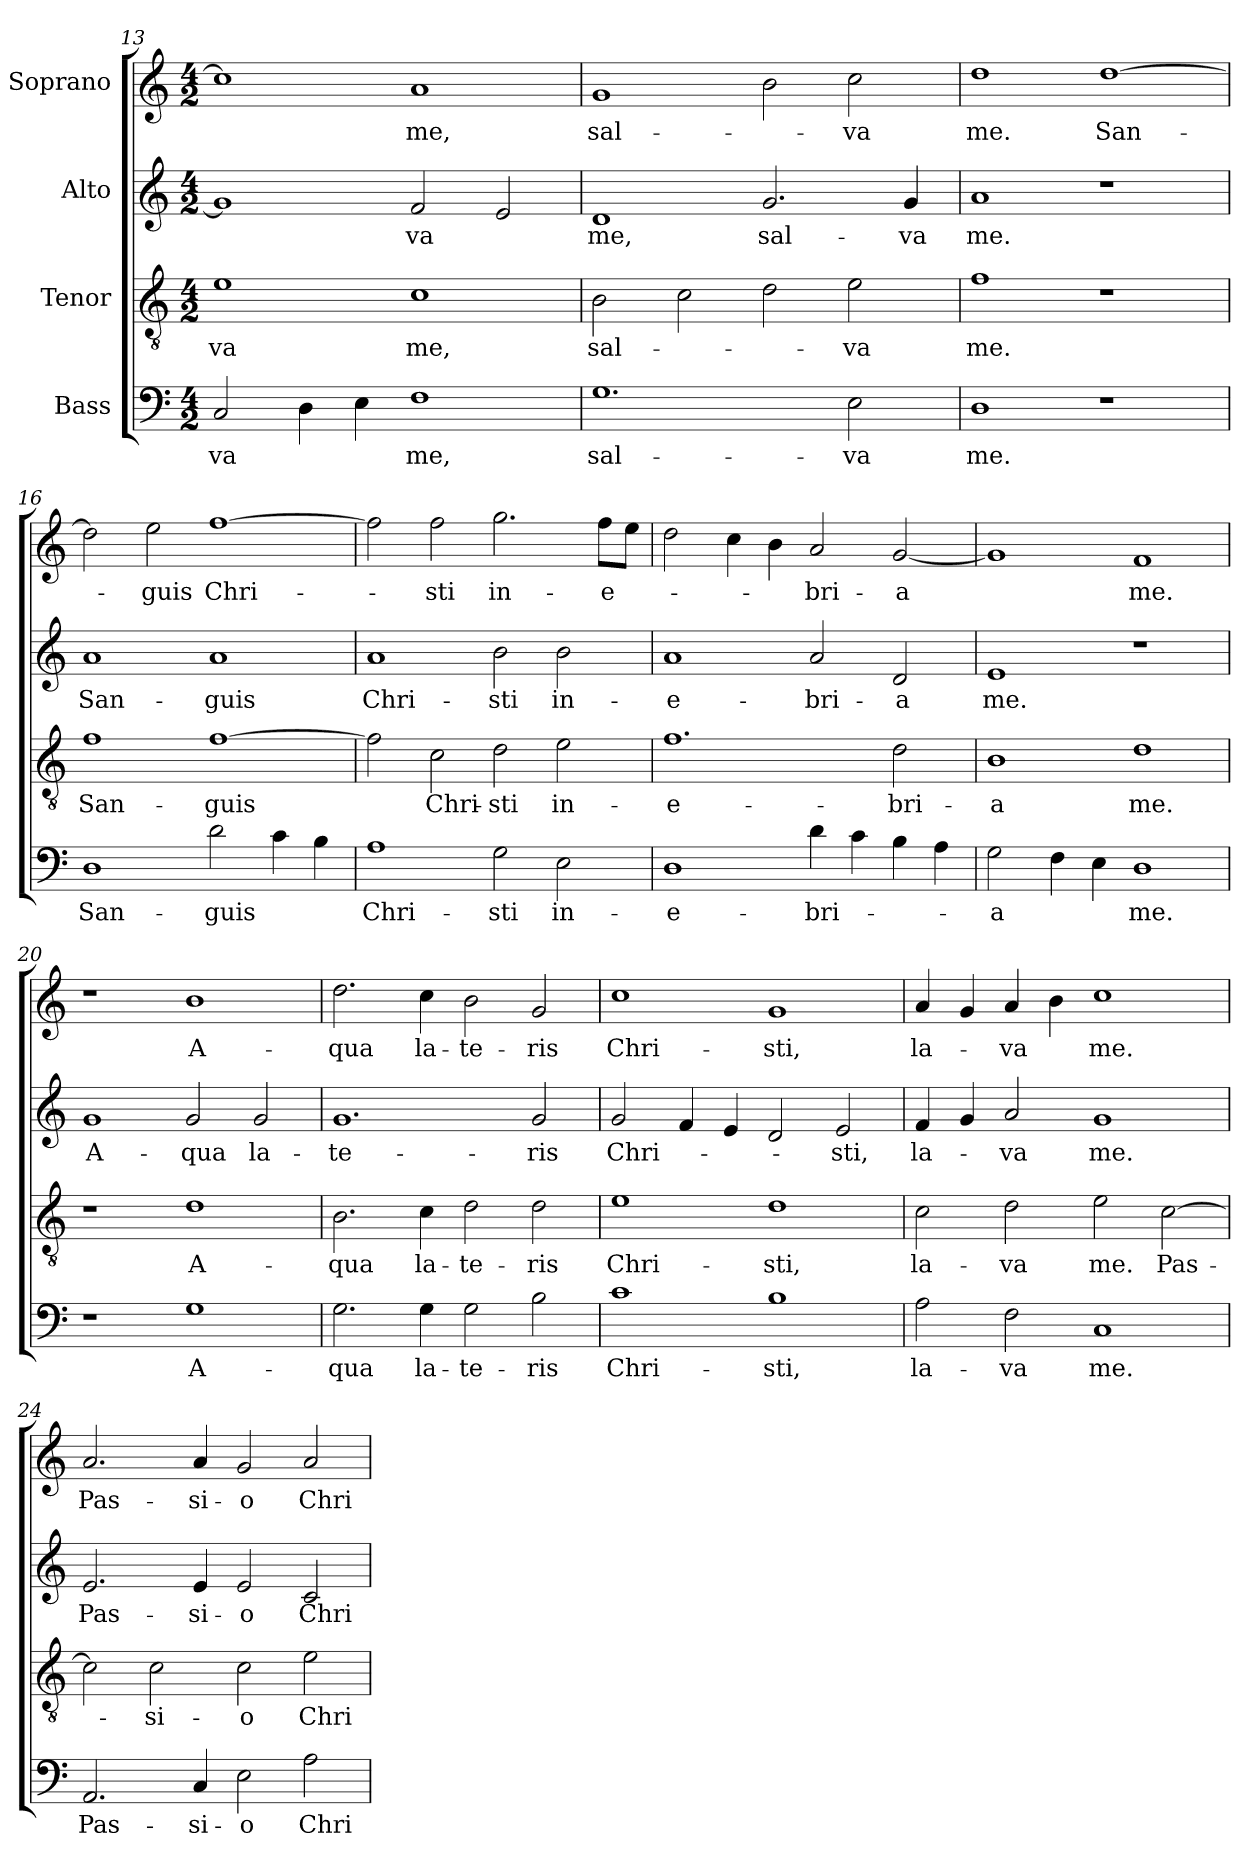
**kern	**text	**kern	**text	**kern	**text	**kern	**text
*part4	*part4	*part3	*part3	*part2	*part2	*part1	*part1
*staff4	*staff4	*staff3	*staff3	*staff2	*staff2	*staff1	*staff1
*I"Bass	*	*I"Tenor	*	*I"Alto	*	*I"Soprano	*
!!LO:LB:g=z
*clefF4	*	*clefGv2	*	*clefG2	*	*clefG2	*
*k[]	*	*k[]	*	*k[]	*	*k[]	*
*C:	*	*C:	*	*C:	*	*C:	*
*M4/2	*	*M4/2	*	*M4/2	*	*M4/2	*
=13	=13	=13	=13	=13	=13	=13	=13
!	!LO:LY:b	!	!LO:LY:b	!	!	!	!
2C/	-va	1e	-va	1g]	.	1cc]	.
4D\	.	.	.	.	.	.	.
4E\	.	.	.	.	.	.	.
!	!LO:LY:b	!	!LO:LY:b	!	!LO:LY:b	!	!LO:LY:b
1F	me,	1c	me,	2f/	-va	1a	me,
.	.	.	.	2e/	.	.	.
=14	=14	=14	=14	=14	=14	=14	=14
!	!LO:LY:b	!	!LO:LY:b	!	!LO:LY:b	!	!LO:LY:b
1.G	sal-	2B\	sal-	1d	me,	1g	sal-
.	.	2c\	.	.	.	.	.
!	!	!	!	!	!LO:LY:b	!	!
.	.	2d\	.	2.g/	sal-	2b\	.
!	!LO:LY:b	!	!LO:LY:b	!	!	!	!LO:LY:b
2E\	-va	2e\	-va	.	.	2cc\	-va
!	!	!	!	!	!LO:LY:b	!	!
.	.	.	.	4g/	-va	.	.
=15	=15	=15	=15	=15	=15	=15	=15
!	!LO:LY:b	!	!LO:LY:b	!	!LO:LY:b	!	!LO:LY:b
1D	me.	1f	me.	1a	me.	1dd	me.
!	!	!	!	!	!	!	!LO:LY:b
1r	.	1r	.	1r	.	[1dd	San-
=16	=16	=16	=16	=16	=16	=16	=16
!	!LO:LY:b	!	!LO:LY:b	!	!LO:LY:b	!	!
1D	San-	1f	San-	1a	San-	2dd\]	.
!	!	!	!	!	!	!	!LO:LY:b
.	.	.	.	.	.	2ee\	-guis
!	!LO:LY:b	!	!LO:LY:b	!	!LO:LY:b	!	!LO:LY:b
2d\	-guis	[1f	-guis	1a	-guis	[1ff	Chri-
4c\	.	.	.	.	.	.	.
4B\	.	.	.	.	.	.	.
=17	=17	=17	=17	=17	=17	=17	=17
!	!LO:LY:b	!	!	!	!LO:LY:b	!	!
1A	Chri-	2f\]	.	1a	Chri-	2ff\]	.
!	!	!	!LO:LY:b	!	!	!	!LO:LY:b
.	.	2c\	Chri-	.	.	2ff\	-sti
!	!LO:LY:b	!	!LO:LY:b	!	!LO:LY:b	!	!LO:LY:b
2G\	-sti	2d\	-sti	2b\	-sti	2.gg\	in-
!	!LO:LY:b	!	!LO:LY:b	!	!LO:LY:b	!	!
2E\	in-	2e\	in-	2b\	in-	.	.
!	!	!	!	!	!	!	!LO:LY:b
.	.	.	.	.	.	8ff\L	-e-
.	.	.	.	.	.	8ee\J	.
=18	=18	=18	=18	=18	=18	=18	=18
!	!LO:LY:b	!	!LO:LY:b	!	!LO:LY:b	!	!
1D	-e-	1.f	-e-	1a	-e-	2dd\	.
.	.	.	.	.	.	4cc\	.
.	.	.	.	.	.	4b\	.
!	!LO:LY:b	!	!	!	!LO:LY:b	!	!LO:LY:b
4d\	-bri-	.	.	2a/	-bri-	2a/	-bri-
4c\	.	.	.	.	.	.	.
!	!	!	!LO:LY:b	!	!LO:LY:b	!	!LO:LY:b
4B\	.	2d\	-bri-	2d/	-a	[2g/	-a
4A\	.	.	.	.	.	.	.
!!LO:PB:g=z
=19	=19	=19	=19	=19	=19	=19	=19
!	!LO:LY:b	!	!LO:LY:b	!	!LO:LY:b	!	!
2G\	-a	1B	-a	1e	me.	1g]	.
4F\	.	.	.	.	.	.	.
4E\	.	.	.	.	.	.	.
!	!LO:LY:b	!	!LO:LY:b	!	!	!	!LO:LY:b
1D	me.	1d	me.	1r	.	1f	me.
=20	=20	=20	=20	=20	=20	=20	=20
!	!	!	!	!	!LO:LY:b	!	!
1r	.	1r	.	1g	A-	1r	.
!	!LO:LY:b	!	!LO:LY:b	!	!LO:LY:b	!	!LO:LY:b
1G	A-	1d	A-	2g/	-qua	1b	A-
!	!	!	!	!	!LO:LY:b	!	!
.	.	.	.	2g/	la-	.	.
=21	=21	=21	=21	=21	=21	=21	=21
!	!LO:LY:b	!	!LO:LY:b	!	!LO:LY:b	!	!LO:LY:b
2.G\	-qua	2.B\	-qua	1.g	-te-	2.dd\	-qua
!	!LO:LY:b	!	!LO:LY:b	!	!	!	!LO:LY:b
4G\	la-	4c\	la-	.	.	4cc\	la-
!	!LO:LY:b	!	!LO:LY:b	!	!	!	!LO:LY:b
2G\	-te-	2d\	-te-	.	.	2b\	-te-
!	!LO:LY:b	!	!LO:LY:b	!	!LO:LY:b	!	!LO:LY:b
2B\	-ris	2d\	-ris	2g/	-ris	2g/	-ris
=22	=22	=22	=22	=22	=22	=22	=22
!	!LO:LY:b	!	!LO:LY:b	!	!LO:LY:b	!	!LO:LY:b
1c	Chri-	1e	Chri-	2g/	Chri-	1cc	Chri-
.	.	.	.	4f/	.	.	.
.	.	.	.	4e/	.	.	.
!	!LO:LY:b	!	!LO:LY:b	!	!	!	!LO:LY:b
1B	-sti,	1d	-sti,	2d/	.	1g	-sti,
!	!	!	!	!	!LO:LY:b	!	!
.	.	.	.	2e/	-sti,	.	.
=23	=23	=23	=23	=23	=23	=23	=23
!	!LO:LY:b	!	!LO:LY:b	!	!LO:LY:b	!	!LO:LY:b
2A\	la-	2c\	la-	4f/	la-	4a/	la-
.	.	.	.	4g/	.	4g/	.
!	!LO:LY:b	!	!LO:LY:b	!	!LO:LY:b	!	!LO:LY:b
2F\	-va	2d\	-va	2a/	-va	4a/	-va
.	.	.	.	.	.	4b\	.
!	!LO:LY:b	!	!LO:LY:b	!	!LO:LY:b	!	!LO:LY:b
1C	me.	2e\	me.	1g	me.	1cc	me.
!	!	!	!LO:LY:b	!	!	!	!
.	.	[2c\	Pas-	.	.	.	.
=24	=24	=24	=24	=24	=24	=24	=24
!	!LO:LY:b	!	!	!	!LO:LY:b	!	!LO:LY:b
2.AA/	Pas-	2c\]	.	2.e/	Pas-	2.a/	Pas-
!	!	!	!LO:LY:b	!	!	!	!
.	.	2c\	-si-	.	.	.	.
!	!LO:LY:b	!	!	!	!LO:LY:b	!	!LO:LY:b
4C/	-si-	.	.	4e/	-si-	4a/	-si-
!	!LO:LY:b	!	!LO:LY:b	!	!LO:LY:b	!	!LO:LY:b
2E\	-o	2c\	-o	2e/	-o	2g/	-o
!	!LO:LY:b	!	!LO:LY:b	!	!LO:LY:b	!	!LO:LY:b
2A\	Chri-	2e\	Chri-	2c/	Chri-	2a/	Chri-
=	=	=	=	=	=	=	=
*-	*-	*-	*-	*-	*-	*-	*-
